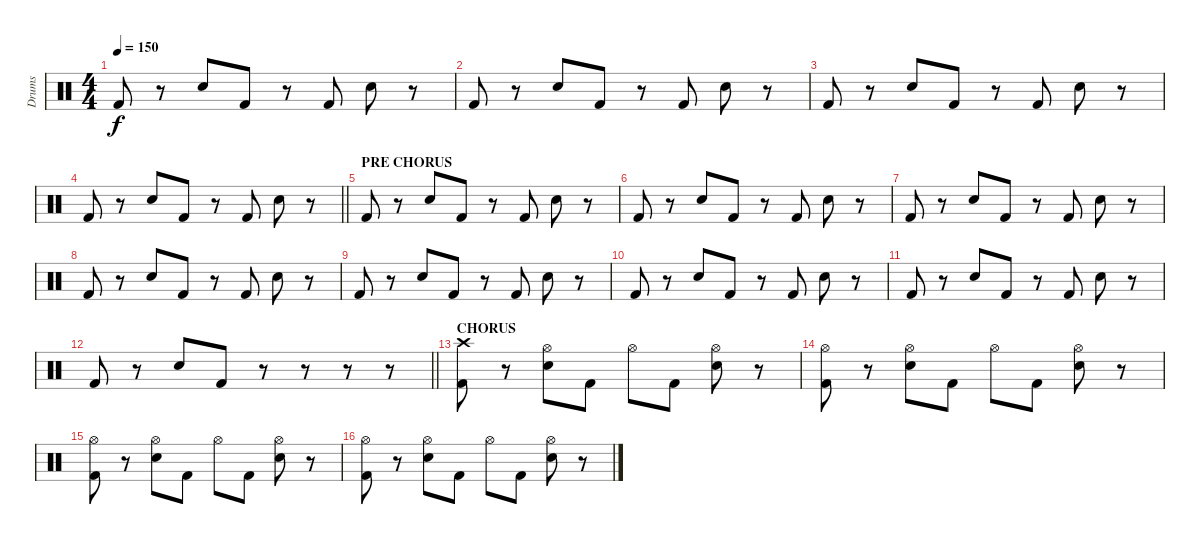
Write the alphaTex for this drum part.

\track ("Drums" "Drums") {instrument percussion}
\staff {score}
\articulation defaults
\ts (4 4)
\tempo 150
\clef neutral
\ks c "Kick (hit) 2".8{dy f}
r.8 "Snare (hit) 2".8 "Kick (hit) 2".8 r.8 "Kick (hit) 2".8 "Snare (hit) 2".8 r.8 |
"Kick (hit) 2".8 r.8 "Snare (hit) 2".8 "Kick (hit) 2".8 r.8 "Kick (hit) 2".8 "Snare (hit) 2".8 r.8 |
"Kick (hit) 2".8 r.8 "Snare (hit) 2".8 "Kick (hit) 2".8 r.8 "Kick (hit) 2".8 "Snare (hit) 2".8 r.8 |
\barLineRight lightlight "Kick (hit) 2".8
r.8 "Snare (hit) 2".8 "Kick (hit) 2".8 r.8 "Kick (hit) 2".8 "Snare (hit) 2".8 r.8 |
\section ("" "PRE CHORUS")
"Kick (hit) 2".8 r.8 "Snare (hit) 2".8 "Kick (hit) 2".8 r.8 "Kick (hit) 2".8 "Snare (hit) 2".8 r.8 |
"Kick (hit) 2".8 r.8 "Snare (hit) 2".8 "Kick (hit) 2".8 r.8 "Kick (hit) 2".8 "Snare (hit) 2".8 r.8 |
"Kick (hit) 2".8 r.8 "Snare (hit) 2".8 "Kick (hit) 2".8 r.8 "Kick (hit) 2".8 "Snare (hit) 2".8 r.8 |
"Kick (hit) 2".8 r.8 "Snare (hit) 2".8 "Kick (hit) 2".8 r.8 "Kick (hit) 2".8 "Snare (hit) 2".8 r.8 |
"Kick (hit) 2".8 r.8 "Snare (hit) 2".8 "Kick (hit) 2".8 r.8 "Kick (hit) 2".8 "Snare (hit) 2".8 r.8 |
"Kick (hit) 2".8 r.8 "Snare (hit) 2".8 "Kick (hit) 2".8 r.8 "Kick (hit) 2".8 "Snare (hit) 2".8 r.8 |
"Kick (hit) 2".8 r.8 "Snare (hit) 2".8 "Kick (hit) 2".8 r.8 "Kick (hit) 2".8 "Snare (hit) 2".8 r.8 |
\barLineRight lightlight "Kick (hit) 2".8
r.8 "Snare (hit) 2".8 "Kick (hit) 2".8 r.8 r.8 r.8 r.8 |
\section ("" "CHORUS")
("Crash high (hit)" "Kick (hit) 2").8 r.8 ("Hi-Hat (open)" "Snare (hit) 2").8 "Kick (hit) 2".8 "Hi-Hat (open)".8 "Kick (hit) 2".8 ("Hi-Hat (open)" "Snare (hit) 2").8 r.8 |
("Hi-Hat (open)" "Kick (hit) 2").8 r.8 ("Hi-Hat (open)" "Snare (hit) 2").8 "Kick (hit) 2".8 "Hi-Hat (open)".8 "Kick (hit) 2".8 ("Hi-Hat (open)" "Snare (hit) 2").8 r.8 |
("Hi-Hat (open)" "Kick (hit) 2").8 r.8 ("Hi-Hat (open)" "Snare (hit) 2").8 "Kick (hit) 2".8 "Hi-Hat (open)".8 "Kick (hit) 2".8 ("Hi-Hat (open)" "Snare (hit) 2").8 r.8 |
("Hi-Hat (open)" "Kick (hit) 2").8 r.8 ("Hi-Hat (open)" "Snare (hit) 2").8 "Kick (hit) 2".8 "Hi-Hat (open)".8 "Kick (hit) 2".8 ("Hi-Hat (open)" "Snare (hit) 2").8 r.8
